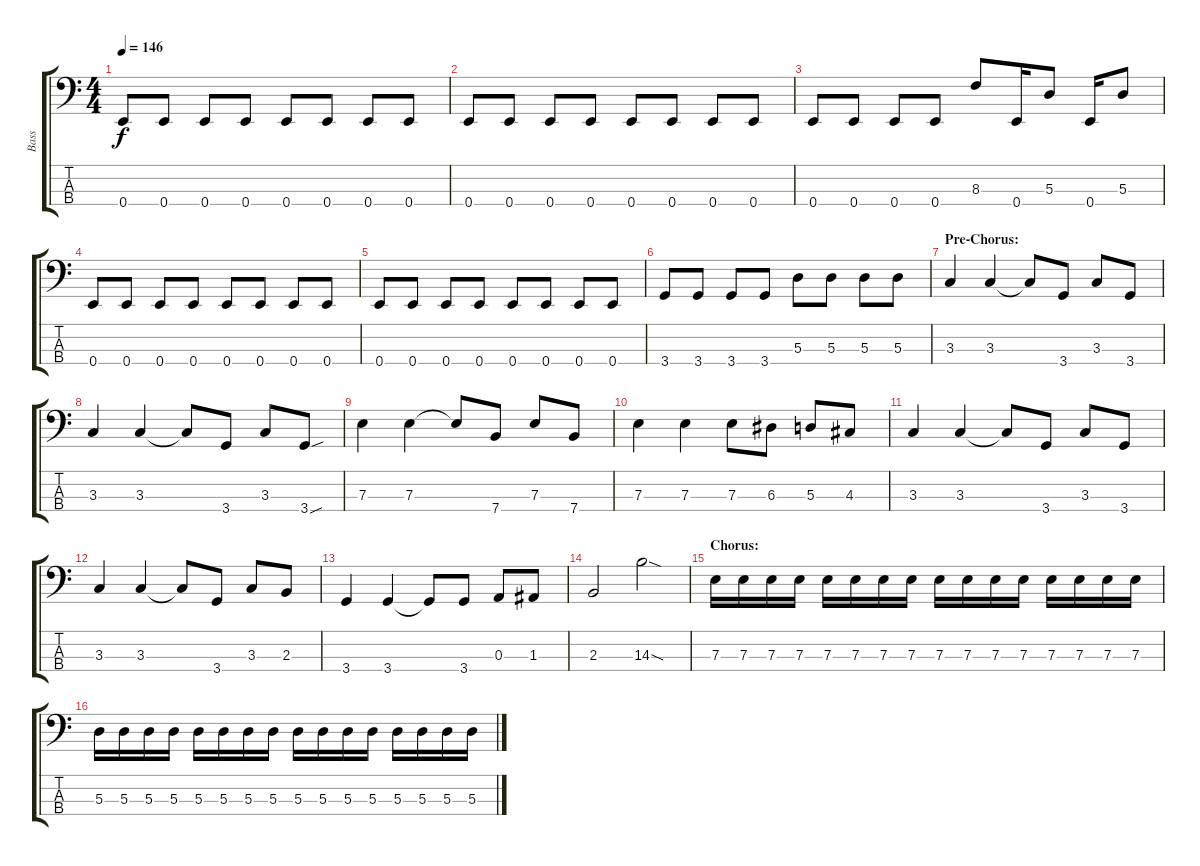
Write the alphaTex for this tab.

\track ("Bass" "Bass") {instrument electricbasspick}
\staff {score tabs}
\tuning (G2 D2 A1 E1) {hide}
\ts (4 4)
\tempo 146
\clef f4
\ks c
0.4.8{dy f} 0.4.8 0.4.8 0.4.8 0.4.8 0.4.8 0.4.8 0.4.8 |
0.4.8 0.4.8 0.4.8 0.4.8 0.4.8 0.4.8 0.4.8 0.4.8 |
0.4.8 0.4.8 0.4.8 0.4.8 8.3.8 0.4.16 5.3.8 0.4.16 5.3.8 |
0.4.8 0.4.8 0.4.8 0.4.8 0.4.8 0.4.8 0.4.8 0.4.8 |
0.4.8 0.4.8 0.4.8 0.4.8 0.4.8 0.4.8 0.4.8 0.4.8 |
3.4.8 3.4.8 3.4.8 3.4.8 5.3.8 5.3.8 5.3.8 5.3.8 |
\section ("" "Pre-Chorus:")
3.3.4 3.3.4 3.3{t}.8 3.4.8 3.3.8 3.4.8 |
3.3.4 3.3.4 3.3{t}.8 3.4.8 3.3.8 3.4{sou}.8 |
7.3.4 7.3.4 7.3{t}.8 7.4.8 7.3.8 7.4.8 |
7.3.4 7.3.4 7.3.8 6.3.8 5.3.8 4.3.8 |
3.3.4 3.3.4 3.3{t}.8 3.4.8 3.3.8 3.4.8 |
3.3.4 3.3.4 3.3{t}.8 3.4.8 3.3.8 2.3.8 |
3.4.4 3.4.4 3.4{t}.8 3.4.8 0.3.8 1.3.8 |
2.3.2 14.3{sod}.2 |
\section ("" "Chorus:")
7.3.16 7.3.16 7.3.16 7.3.16 7.3.16 7.3.16 7.3.16 7.3.16 7.3.16 7.3.16 7.3.16 7.3.16 7.3.16 7.3.16 7.3.16 7.3.16 |
5.3.16 5.3.16 5.3.16 5.3.16 5.3.16 5.3.16 5.3.16 5.3.16 5.3.16 5.3.16 5.3.16 5.3.16 5.3.16 5.3.16 5.3.16 5.3.16
